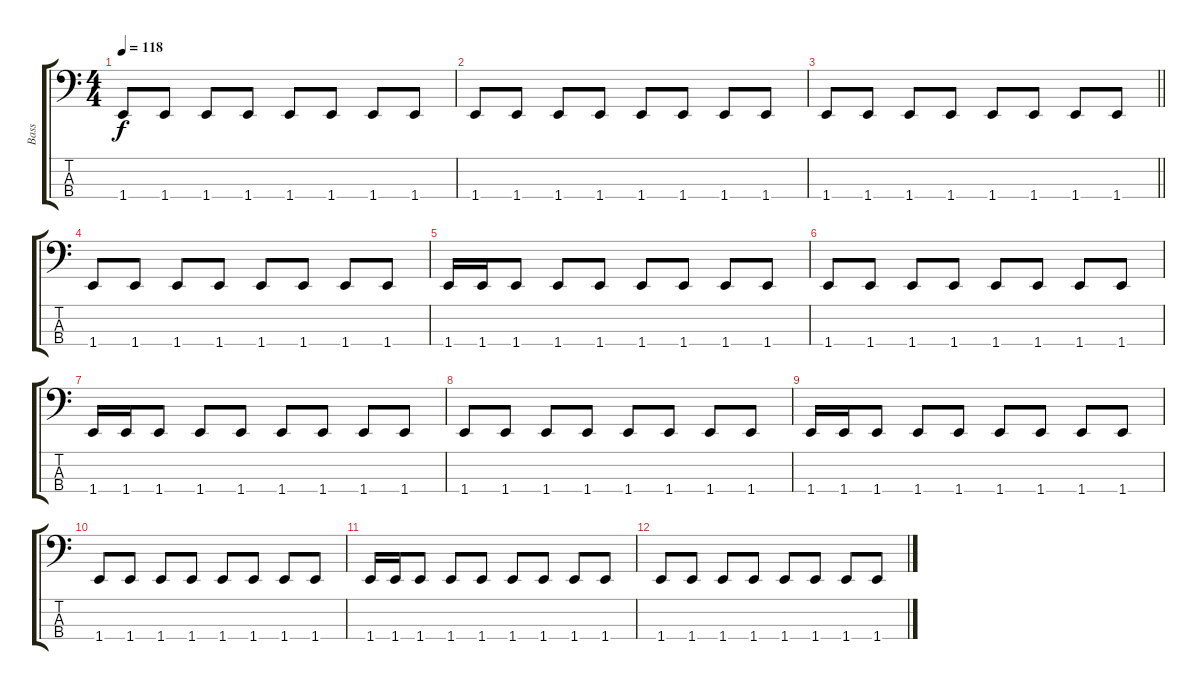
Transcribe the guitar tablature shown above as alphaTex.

\track ("Bass" "Bass") {instrument electricbasspick}
\staff {score tabs}
\tuning (Gb2 Db2 Ab1 Eb1) {hide}
\ts (4 4)
\tempo 118
\clef f4
\ks c
1.4.8{dy f} 1.4.8 1.4.8 1.4.8 1.4.8 1.4.8 1.4.8 1.4.8 |
1.4.8 1.4.8 1.4.8 1.4.8 1.4.8 1.4.8 1.4.8 1.4.8 |
\barLineRight lightlight
1.4.8 1.4.8 1.4.8 1.4.8 1.4.8 1.4.8 1.4.8 1.4.8 |
1.4.8 1.4.8 1.4.8 1.4.8 1.4.8 1.4.8 1.4.8 1.4.8 |
1.4.16 1.4.16 1.4.8 1.4.8 1.4.8 1.4.8 1.4.8 1.4.8 1.4.8 |
1.4.8 1.4.8 1.4.8 1.4.8 1.4.8 1.4.8 1.4.8 1.4.8 |
1.4.16 1.4.16 1.4.8 1.4.8 1.4.8 1.4.8 1.4.8 1.4.8 1.4.8 |
1.4.8 1.4.8 1.4.8 1.4.8 1.4.8 1.4.8 1.4.8 1.4.8 |
1.4.16 1.4.16 1.4.8 1.4.8 1.4.8 1.4.8 1.4.8 1.4.8 1.4.8 |
1.4.8 1.4.8 1.4.8 1.4.8 1.4.8 1.4.8 1.4.8 1.4.8 |
1.4.16 1.4.16 1.4.8 1.4.8 1.4.8 1.4.8 1.4.8 1.4.8 1.4.8 |
1.4.8 1.4.8 1.4.8 1.4.8 1.4.8 1.4.8 1.4.8 1.4.8
